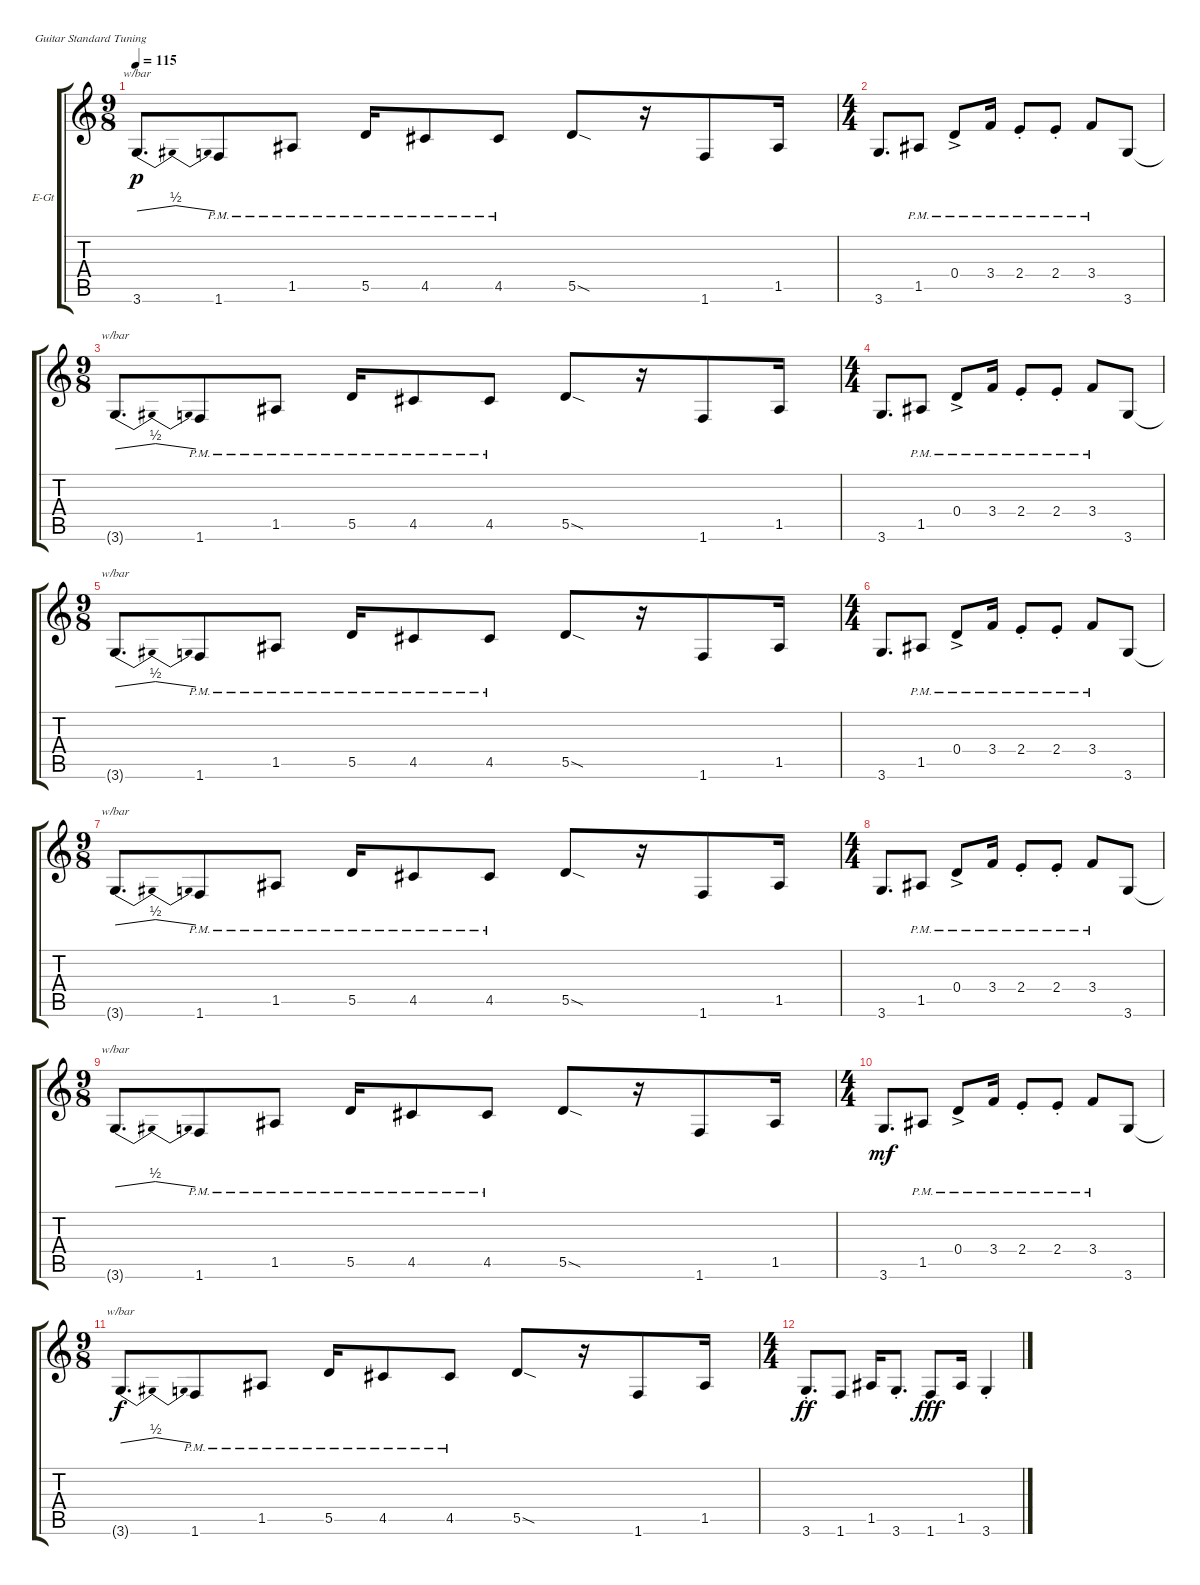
\defaultSystemsLayout 4
\bracketExtendMode groupsimilarinstruments
\firstSystemTrackNameOrientation horizontal
\otherSystemsTrackNameOrientation horizontal
\track ("Guitare Lead " "E-Gt") {instrument distortionguitar}
\staff {score tabs}
\tuning (E4 B3 G3 D3 A2 E2)
\ts (9 8)
\tempo 115
\clef g2
\scale
0.333333
\ks c
3.6{t}.8{d tbe (dip default 21 0 25.8 2 26.4 2 30.599999999999998 0) dy p} 1.6{pm}.8 1.5{pm}.8 5.5{pm}.16 4.5{pm}.8 4.5{pm}.8 5.5{sod}.8 r.16 1.6.8 1.5.16 |
\ts (4 4)
\scale
0.333333 3.6.8{d} 1.5{pm}.8 0.4{ac pm}.8 3.4{pm}.16 2.4{pm st}.8 2.4{pm st}.8 3.4{pm}.8 3.6.8 |
\ts (9 8)
\scale
0.333333 3.6{t}.8{d tbe (dip default 21 0 25.8 2 26.4 2 30.599999999999998 0)} 1.6{pm}.8 1.5{pm}.8 5.5{pm}.16 4.5{pm}.8 4.5{pm}.8 5.5{sod}.8 r.16 1.6.8 1.5.16 |
\ts (4 4)
\scale
0.333333 3.6.8{d} 1.5{pm}.8 0.4{ac pm}.8 3.4{pm}.16 2.4{pm st}.8 2.4{pm st}.8 3.4{pm}.8 3.6.8 |
\ts (9 8)
\scale
0.333333 3.6{t}.8{d tbe (dip default 21 0 25.8 2 26.4 2 30.599999999999998 0)} 1.6{pm}.8 1.5{pm}.8 5.5{pm}.16 4.5{pm}.8 4.5{pm}.8 5.5{sod}.8 r.16 1.6.8 1.5.16 |
\ts (4 4)
\scale
0.333333 3.6.8{d} 1.5{pm}.8 0.4{ac pm}.8 3.4{pm}.16 2.4{pm st}.8 2.4{pm st}.8 3.4{pm}.8 3.6.8 |
\ts (9 8)
\scale
0.333333 3.6{t}.8{d tbe (dip default 21 0 25.8 2 26.4 2 30.599999999999998 0)} 1.6{pm}.8 1.5{pm}.8 5.5{pm}.16 4.5{pm}.8 4.5{pm}.8 5.5{sod}.8 r.16 1.6.8 1.5.16 |
\ts (4 4)
\scale
0.333333 3.6.8{d} 1.5{pm}.8 0.4{ac pm}.8 3.4{pm}.16 2.4{pm st}.8 2.4{pm st}.8 3.4{pm}.8 3.6.8 |
\ts (9 8)
\scale
0.333333 3.6{t}.8{d tbe (dip default 21 0 25.8 2 26.4 2 30.599999999999998 0)} 1.6{pm}.8 1.5{pm}.8 5.5{pm}.16 4.5{pm}.8 4.5{pm}.8 5.5{sod}.8 r.16 1.6.8 1.5.16 |
\ts (4 4)
\scale
0.333333 3.6.8{d dy mf} 1.5{pm}.8 0.4{ac pm}.8 3.4{pm}.16 2.4{pm st}.8 2.4{pm st}.8 3.4{pm}.8 3.6.8 |
\ts (9 8)
\scale
0.333333 3.6{t}.8{d tbe (dip default 21 0 25.8 2 26.4 2 30.599999999999998 0) dy f} 1.6{pm}.8 1.5{pm}.8 5.5{pm}.16 4.5{pm}.8 4.5{pm}.8 5.5{sod}.8 r.16 1.6.8 1.5.16 |
\ts (4 4)
\scale
0.333333 3.6{st}.8{d dy ff} 1.6.8 1.5.16 3.6{st}.8{d} 1.6.8{dy fff} 1.5.16 3.6{st}.4
